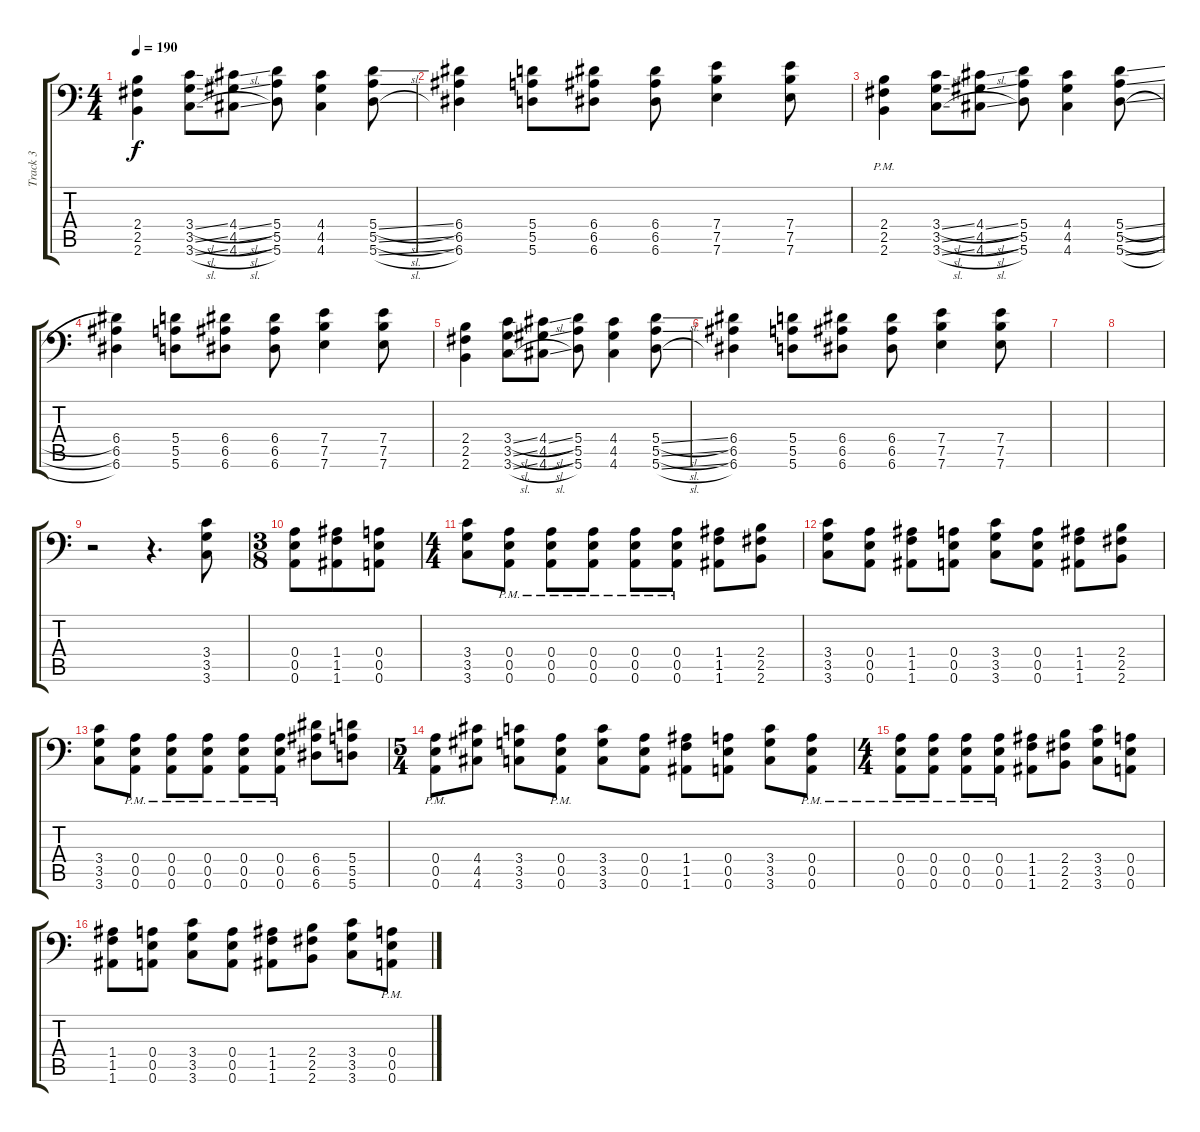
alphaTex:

\track ("Track 3" "Track 3") {instrument distortionguitar}
\staff {score tabs}
\tuning (B3 Gb3 D3 A2 E2 A1) {hide}
\ts (4 4)
\tempo 190
\clef f4
\ks c
(2.4 2.5 2.6).4{dy f} (3.4{sl} 3.5{sl} 3.6{sl}).8 (4.4{sl} 4.5{sl} 4.6{sl}).8 (5.4 5.5 5.6).8 (4.4 4.5 4.6).4 (5.4{sl} 5.5{sl} 5.6{sl}).8 |
(6.4 6.5 6.6).4 (5.4 5.5 5.6).8 (6.4 6.5 6.6).8 (6.4 6.5 6.6).8 (7.4 7.5 7.6).4 (7.4 7.5 7.6).8 |
(2.4{pm} 2.5{pm} 2.6{pm}).4 (3.4{sl} 3.5{sl} 3.6{sl}).8 (4.4{sl} 4.5{sl} 4.6{sl}).8 (5.4 5.5 5.6).8 (4.4 4.5 4.6).4 (5.4{sl} 5.5{sl} 5.6{sl}).8 |
(6.4 6.5 6.6).4 (5.4 5.5 5.6).8 (6.4 6.5 6.6).8 (6.4 6.5 6.6).8 (7.4 7.5 7.6).4 (7.4 7.5 7.6).8 |
(2.4 2.5 2.6).4 (3.4{sl} 3.5{sl} 3.6{sl}).8 (4.4{sl} 4.5{sl} 4.6{sl}).8 (5.4 5.5 5.6).8 (4.4 4.5 4.6).4 (5.4{sl} 5.5{sl} 5.6{sl}).8 |
(6.4 6.5 6.6).4 (5.4 5.5 5.6).8 (6.4 6.5 6.6).8 (6.4 6.5 6.6).8 (7.4 7.5 7.6).4 (7.4 7.5 7.6).8 |
|
|
r.2 r.4{d} (3.4 3.5 3.6).8 |
\ts (3 8)
(0.4 0.5 0.6).8 (1.4 1.5 1.6).8 (0.4 0.5 0.6).8 |
\ts (4 4)
(3.4 3.5 3.6).8 (0.4{pm} 0.5{pm} 0.6{pm}).8 (0.4{pm} 0.5{pm} 0.6{pm}).8 (0.4{pm} 0.5{pm} 0.6{pm}).8 (0.4{pm} 0.5{pm} 0.6{pm}).8 (0.4{pm} 0.5{pm} 0.6{pm}).8 (1.4 1.5 1.6).8 (2.4 2.5 2.6).8 |
(3.4 3.5 3.6).8 (0.4 0.5 0.6).8 (1.4 1.5 1.6).8 (0.4 0.5 0.6).8 (3.4 3.5 3.6).8 (0.4 0.5 0.6).8 (1.4 1.5 1.6).8 (2.4 2.5 2.6).8 |
(3.4 3.5 3.6).8 (0.4{pm} 0.5{pm} 0.6{pm}).8 (0.4{pm} 0.5{pm} 0.6{pm}).8 (0.4{pm} 0.5{pm} 0.6{pm}).8 (0.4{pm} 0.5{pm} 0.6{pm}).8 (0.4{pm} 0.5{pm} 0.6{pm}).8 (6.4 6.5 6.6).8 (5.4 5.5 5.6).8 |
\ts (5 4)
(0.4{pm} 0.5{pm} 0.6{pm}).8 (4.4 4.5 4.6).8 (3.4 3.5 3.6).8 (0.4{pm} 0.5{pm} 0.6{pm}).8 (3.4 3.5 3.6).8 (0.4 0.5 0.6).8 (1.4 1.5 1.6).8 (0.4 0.5 0.6).8 (3.4 3.5 3.6).8 (0.4{pm} 0.5{pm} 0.6{pm}).8 |
\ts (4 4)
(0.4{pm} 0.5{pm} 0.6{pm}).8 (0.4{pm} 0.5{pm} 0.6{pm}).8 (0.4{pm} 0.5{pm} 0.6{pm}).8 (0.4{pm} 0.5{pm} 0.6{pm}).8 (1.4 1.5 1.6).8 (2.4 2.5 2.6).8 (3.4 3.5 3.6).8 (0.4 0.5 0.6).8 |
(1.4 1.5 1.6).8 (0.4 0.5 0.6).8 (3.4 3.5 3.6).8 (0.4 0.5 0.6).8 (1.4 1.5 1.6).8 (2.4 2.5 2.6).8 (3.4 3.5 3.6).8 (0.4{pm} 0.5{pm} 0.6{pm}).8
